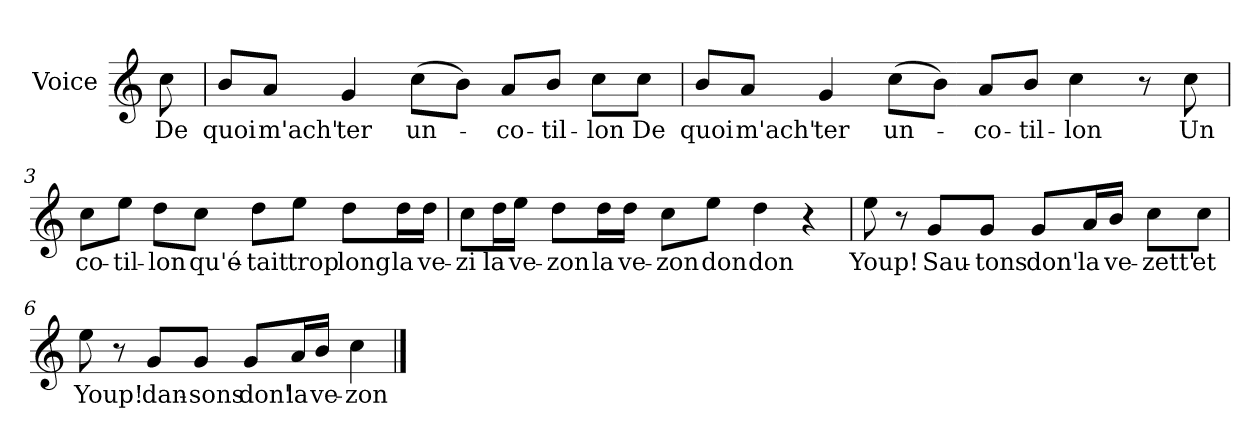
**kern	**text
*part1	*part1
*staff1	*staff1
*I"Voice	*
*I'V	*
*clefG2	*
*k[]	*
*C:	*
=	=
8cc\	De
=1	=1
8b/L	quoi
8a/J	m'ach'
4g/	ter
(>8cc\L	un-
8b\J)	.
8a/L	-co-
8b/J	-til-
8cc\L	-lon
8cc\J	De
=2	=2
8b/L	quoi
8a/J	m'ach'
4g/	ter
(>8cc\L	un-
8b\J)	.
8a/L	-co-
8b/J	-til-
4cc\	-lon
8r	.
8cc\	Un
!!LO:LB:g=z
=3	=3
8cc\L	co-
8ee\J	-til-
8dd\L	-lon
8cc\J	qu'é-
8dd\L	-tait
8ee\J	trop
8dd\L	long
16dd\L	la
16dd\JJ	ve-
=4	=4
8cc\L	-zi
16dd\L	la
16ee\JJ	ve-
8dd\L	-zon
16dd\L	la
16dd\JJ	ve-
8cc\L	-zon
8ee\J	don
4dd\	don
4r	.
!!LO:LB:g=z
=5	=5
8ee\	Youp!
8r	.
8g/L	Sau-
8g/J	-tons
8g/L	don'
16a/L	la
16b/JJ	ve-
8cc\L	-zett'
8cc\J	et
=6	=6
8ee\	Youp!
8r	.
8g/L	dan-
8g/J	-sons
8g/L	don'
16a/L	la
16b/JJ	ve-
4cc\	-zon
==	==
*-	*-
